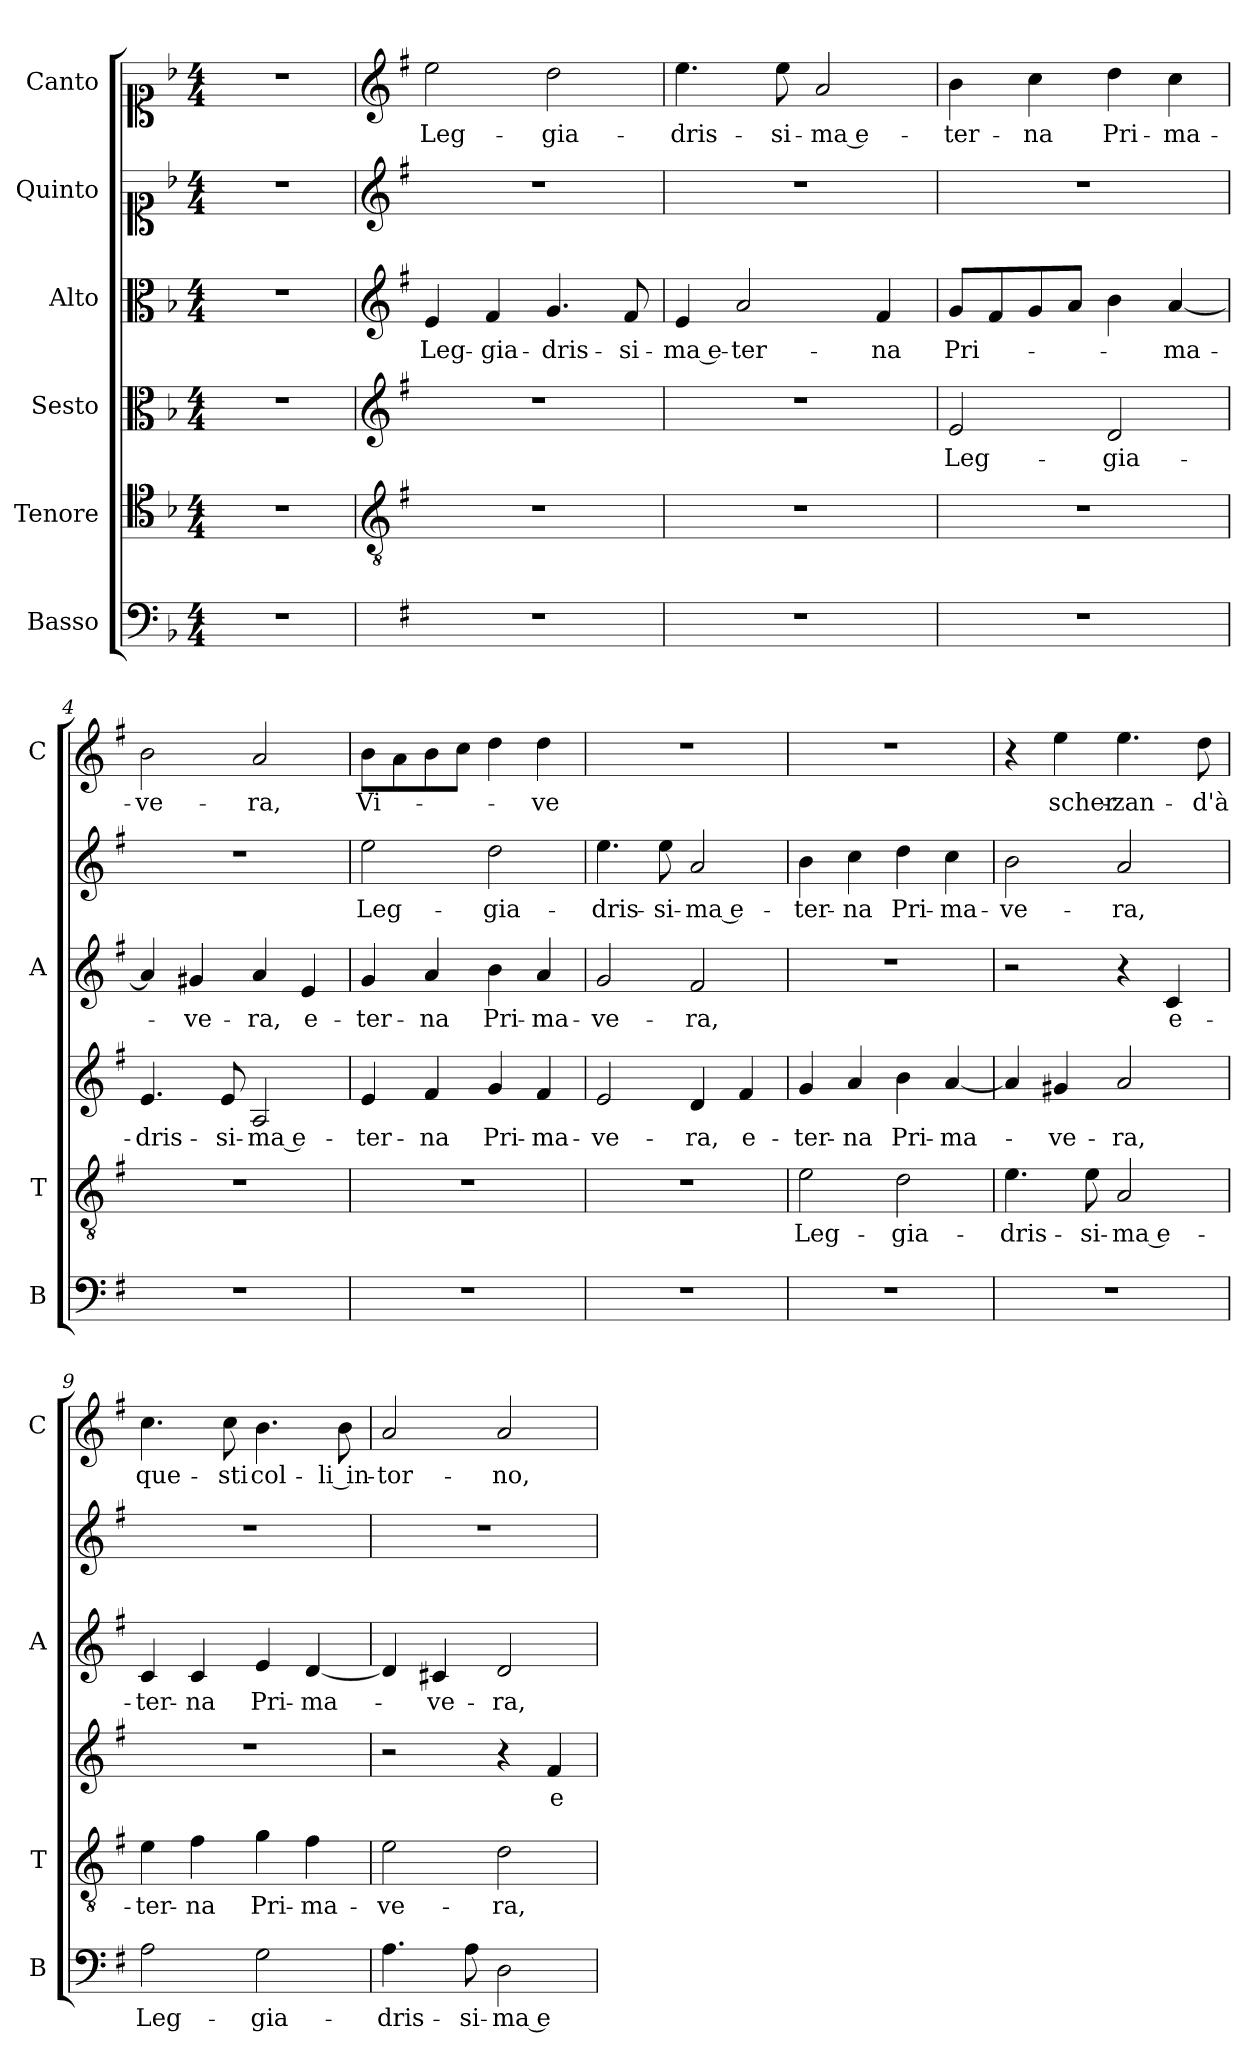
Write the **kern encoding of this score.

**kern	**text	**kern	**text	**kern	**text	**kern	**text	**kern	**text	**kern	**text
*part6	*part6	*part5	*part5	*part4	*part4	*part3	*part3	*part2	*part2	*part1	*part1
*staff6	*staff6	*staff5	*staff5	*staff4	*staff4	*staff3	*staff3	*staff2	*staff2	*staff1	*staff1
*I"Basso	*	*I"Tenore	*	*I"Sesto	*	*I"Alto	*	*I"Quinto	*	*I"Canto	*
*I'B	*	*I'T	*	*	*	*I'A	*	*	*	*I'C	*
*clefF4	*	*clefC4	*	*clefC3	*	*clefC3	*	*clefC1	*	*clefC1	*
*k[b-]	*	*k[b-]	*	*k[b-]	*	*k[b-]	*	*k[b-]	*	*k[b-]	*
*F:	*	*F:	*	*F:	*	*F:	*	*F:	*	*F:	*
*M4/4	*	*M4/4	*	*M4/4	*	*M4/4	*	*M4/4	*	*M4/4	*
=	=	=	=	=	=	=	=	=	=	=	=
1r	.	1r	.	1r	.	1r	.	1r	.	1r	.
=1	=1	=1	=1	=1	=1	=1	=1	=1	=1	=1	=1
*	*	*clefGv2	*	*clefG2	*	*clefG2	*	*clefG2	*	*clefG2	*
*k[f#]	*	*k[f#]	*	*k[f#]	*	*k[f#]	*	*k[f#]	*	*k[f#]	*
*G:	*	*G:	*	*G:	*	*G:	*	*G:	*	*G:	*
!	!	!	!	!	!	!	!LO:LY:b	!	!	!	!LO:LY:b
1r	.	1r	.	1r	.	4e/	Leg-	1r	.	2ee\	Leg-
!	!	!	!	!	!	!	!LO:LY:b	!	!	!	!
.	.	.	.	.	.	4f#/	-gia-	.	.	.	.
!	!	!	!	!	!	!	!LO:LY:b	!	!	!	!LO:LY:b
.	.	.	.	.	.	4.g/	-dris-	.	.	2dd\	-gia-
!	!	!	!	!	!	!	!LO:LY:b	!	!	!	!
.	.	.	.	.	.	8f#/	-si-	.	.	.	.
=2	=2	=2	=2	=2	=2	=2	=2	=2	=2	=2	=2
!	!	!	!	!	!	!	!LO:LY:b	!	!	!	!LO:LY:b
1r	.	1r	.	1r	.	4e/	-ma e-	1r	.	4.ee\	-dris-
!	!	!	!	!	!	!	!LO:LY:b	!	!	!	!
.	.	.	.	.	.	2a/	-ter-	.	.	.	.
!	!	!	!	!	!	!	!	!	!	!	!LO:LY:b
.	.	.	.	.	.	.	.	.	.	8ee\	-si-
!	!	!	!	!	!	!	!	!	!	!	!LO:LY:b
.	.	.	.	.	.	.	.	.	.	2a/	-ma e-
!	!	!	!	!	!	!	!LO:LY:b	!	!	!	!
.	.	.	.	.	.	4f#/	-na	.	.	.	.
=3	=3	=3	=3	=3	=3	=3	=3	=3	=3	=3	=3
!	!	!	!	!	!LO:LY:b	!	!LO:LY:b	!	!	!	!LO:LY:b
1r	.	1r	.	2e/	Leg-	8g/L	Pri-	1r	.	4b\	-ter-
.	.	.	.	.	.	8f#/	.	.	.	.	.
!	!	!	!	!	!	!	!	!	!	!	!LO:LY:b
.	.	.	.	.	.	8g/	.	.	.	4cc\	-na
.	.	.	.	.	.	8a/J	.	.	.	.	.
!	!	!	!	!	!LO:LY:b	!	!	!	!	!	!LO:LY:b
.	.	.	.	2d/	-gia-	4b\	.	.	.	4dd\	Pri-
!	!	!	!	!	!	!	!LO:LY:b	!	!	!	!LO:LY:b
.	.	.	.	.	.	[4a/	-ma-	.	.	4cc\	-ma-
=4	=4	=4	=4	=4	=4	=4	=4	=4	=4	=4	=4
!	!	!	!	!	!LO:LY:b	!	!	!	!	!	!LO:LY:b
1r	.	1r	.	4.e/	-dris-	4a/]	.	1r	.	2b\	-ve-
!	!	!	!	!	!	!	!LO:LY:b	!	!	!	!
.	.	.	.	.	.	4g#X/	-ve-	.	.	.	.
!	!	!	!	!	!LO:LY:b	!	!	!	!	!	!
.	.	.	.	8e/	-si-	.	.	.	.	.	.
!	!	!	!	!	!LO:LY:b	!	!LO:LY:b	!	!	!	!LO:LY:b
.	.	.	.	2A/	-ma e-	4a/	-ra,	.	.	2a/	-ra,
!	!	!	!	!	!	!	!LO:LY:b	!	!	!	!
.	.	.	.	.	.	4e/	e-	.	.	.	.
=5	=5	=5	=5	=5	=5	=5	=5	=5	=5	=5	=5
!	!	!	!	!	!LO:LY:b	!	!LO:LY:b	!	!LO:LY:b	!	!LO:LY:b
1r	.	1r	.	4e/	-ter-	4g/	-ter-	2ee\	Leg-	8b\L	Vi-
.	.	.	.	.	.	.	.	.	.	8a\	.
!	!	!	!	!	!LO:LY:b	!	!LO:LY:b	!	!	!	!
.	.	.	.	4f#/	-na	4a/	-na	.	.	8b\	.
.	.	.	.	.	.	.	.	.	.	8cc\J	.
!	!	!	!	!	!LO:LY:b	!	!LO:LY:b	!	!LO:LY:b	!	!
.	.	.	.	4g/	Pri-	4b\	Pri-	2dd\	-gia-	4dd\	.
!	!	!	!	!	!LO:LY:b	!	!LO:LY:b	!	!	!	!LO:LY:b
.	.	.	.	4f#/	-ma-	4a/	-ma-	.	.	4dd\	-ve
=6	=6	=6	=6	=6	=6	=6	=6	=6	=6	=6	=6
!	!	!	!	!	!LO:LY:b	!	!LO:LY:b	!	!LO:LY:b	!	!
1r	.	1r	.	2e/	-ve-	2g/	-ve-	4.ee\	-dris-	1r	.
!	!	!	!	!	!	!	!	!	!LO:LY:b	!	!
.	.	.	.	.	.	.	.	8ee\	-si-	.	.
!	!	!	!	!	!LO:LY:b	!	!LO:LY:b	!	!LO:LY:b	!	!
.	.	.	.	4d/	-ra,	2f#/	-ra,	2a/	-ma e-	.	.
!	!	!	!	!	!LO:LY:b	!	!	!	!	!	!
.	.	.	.	4f#/	e-	.	.	.	.	.	.
=7	=7	=7	=7	=7	=7	=7	=7	=7	=7	=7	=7
!	!	!	!LO:LY:b	!	!LO:LY:b	!	!	!	!LO:LY:b	!	!
1r	.	2e\	Leg-	4g/	-ter-	1r	.	4b\	-ter-	1r	.
!	!	!	!	!	!LO:LY:b	!	!	!	!LO:LY:b	!	!
.	.	.	.	4a/	-na	.	.	4cc\	-na	.	.
!	!	!	!LO:LY:b	!	!LO:LY:b	!	!	!	!LO:LY:b	!	!
.	.	2d\	-gia-	4b\	Pri-	.	.	4dd\	Pri-	.	.
!	!	!	!	!	!LO:LY:b	!	!	!	!LO:LY:b	!	!
.	.	.	.	[4a/	-ma-	.	.	4cc\	-ma-	.	.
!!LO:LB:g=z
=8	=8	=8	=8	=8	=8	=8	=8	=8	=8	=8	=8
!	!	!	!LO:LY:b	!	!	!	!	!	!LO:LY:b	!	!
1r	.	4.e\	-dris-	4a/]	.	2r	.	2b\	-ve-	4r	.
!	!	!	!	!	!LO:LY:b	!	!	!	!	!	!LO:LY:b
.	.	.	.	4g#X/	-ve-	.	.	.	.	4ee\	scher-
!	!	!	!LO:LY:b	!	!	!	!	!	!	!	!
.	.	8e\	-si-	.	.	.	.	.	.	.	.
!	!	!	!LO:LY:b	!	!LO:LY:b	!	!	!	!LO:LY:b	!	!LO:LY:b
.	.	2A/	-ma e-	2a/	-ra,	4r	.	2a/	-ra,	4.ee\	-zan-
!	!	!	!	!	!	!	!LO:LY:b	!	!	!	!
.	.	.	.	.	.	4c/	e-	.	.	.	.
!	!	!	!	!	!	!	!	!	!	!	!LO:LY:b
.	.	.	.	.	.	.	.	.	.	8dd\	-d'à
=9	=9	=9	=9	=9	=9	=9	=9	=9	=9	=9	=9
!	!LO:LY:b	!	!LO:LY:b	!	!	!	!LO:LY:b	!	!	!	!LO:LY:b
2A\	Leg-	4e\	-ter-	1r	.	4c/	-ter-	1r	.	4.cc\	que-
!	!	!	!LO:LY:b	!	!	!	!LO:LY:b	!	!	!	!
.	.	4f#\	-na	.	.	4c/	-na	.	.	.	.
!	!	!	!	!	!	!	!	!	!	!	!LO:LY:b
.	.	.	.	.	.	.	.	.	.	8cc\	-sti
!	!LO:LY:b	!	!LO:LY:b	!	!	!	!LO:LY:b	!	!	!	!LO:LY:b
2G\	-gia-	4g\	Pri-	.	.	4e/	Pri-	.	.	4.b\	col-
!	!	!	!LO:LY:b	!	!	!	!LO:LY:b	!	!	!	!
.	.	4f#\	-ma-	.	.	[4d/	-ma-	.	.	.	.
!	!	!	!	!	!	!	!	!	!	!	!LO:LY:b
.	.	.	.	.	.	.	.	.	.	8b\	-li in-
=10	=10	=10	=10	=10	=10	=10	=10	=10	=10	=10	=10
!	!LO:LY:b	!	!LO:LY:b	!	!	!	!	!	!	!	!LO:LY:b
4.A\	-dris-	2e\	-ve-	2r	.	4d/]	.	1r	.	2a/	-tor-
!	!	!	!	!	!	!	!LO:LY:b	!	!	!	!
.	.	.	.	.	.	4c#X/	-ve-	.	.	.	.
!	!LO:LY:b	!	!	!	!	!	!	!	!	!	!
8A\	-si-	.	.	.	.	.	.	.	.	.	.
!	!LO:LY:b	!	!LO:LY:b	!	!	!	!LO:LY:b	!	!	!	!LO:LY:b
2D\	-ma e-	2d\	-ra,	4r	.	2d/	-ra,	.	.	2a/	-no,
!	!	!	!	!	!LO:LY:b	!	!	!	!	!	!
.	.	.	.	4f#/	e-	.	.	.	.	.	.
=	=	=	=	=	=	=	=	=	=	=	=
*-	*-	*-	*-	*-	*-	*-	*-	*-	*-	*-	*-
